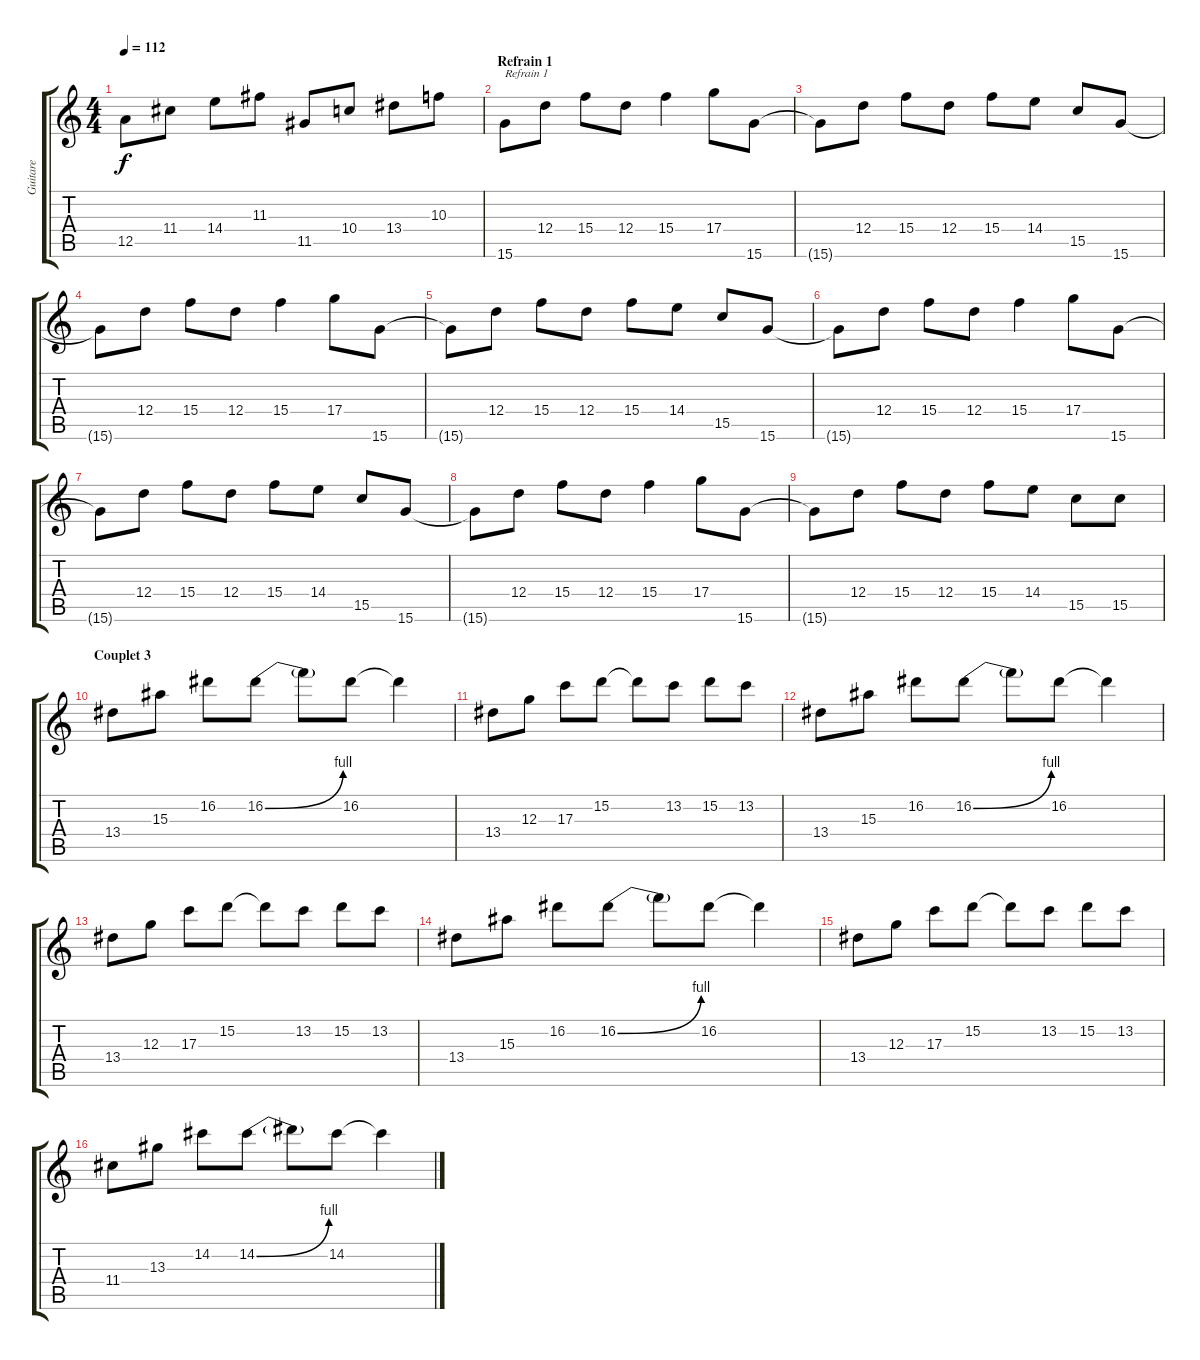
\track ("Guitare" "Guitare") {instrument overdrivenguitar}
\staff {score tabs}
\tuning (E4 B3 G3 D3 A2 E2) {hide}
\ts (4 4)
\tempo 112
\clef g2
\ks c
12.5.8{dy f} 11.4.8 14.4.8 11.3.8 11.5.8 10.4.8 13.4.8 10.3.8 |
\section ("" "Refrain 1")
15.6.8{txt "Refrain 1" volume 15 instrument distortionguitar} 12.4.8 15.4.8 12.4.8 15.4.4 17.4.8 15.6.8 |
15.6{t}.8 12.4.8 15.4.8 12.4.8 15.4.8 14.4.8 15.5.8 15.6.8 |
15.6{t}.8 12.4.8 15.4.8 12.4.8 15.4.4 17.4.8 15.6.8 |
15.6{t}.8 12.4.8 15.4.8 12.4.8 15.4.8 14.4.8 15.5.8 15.6.8 |
15.6{t}.8 12.4.8 15.4.8 12.4.8 15.4.4 17.4.8 15.6.8 |
15.6{t}.8 12.4.8 15.4.8 12.4.8 15.4.8 14.4.8 15.5.8 15.6.8 |
15.6{t}.8 12.4.8 15.4.8 12.4.8 15.4.4 17.4.8 15.6.8 |
15.6{t}.8 12.4.8 15.4.8 12.4.8 15.4.8 14.4.8 15.5.8 15.5.8 |
\section ("" "Couplet 3")
13.4.8 15.3.8 16.2.8 16.2{be (bend 0 0 60 4)}.8 16.2{t}.8 16.2.8 16.2{t}.4 |
13.4.8 12.3.8 17.3.8 15.2.8 15.2{t}.8 13.2.8 15.2.8 13.2.8 |
13.4.8 15.3.8 16.2.8 16.2{be (bend 0 0 60 4)}.8 16.2{t}.8 16.2.8 16.2{t}.4 |
13.4.8 12.3.8 17.3.8 15.2.8 15.2{t}.8 13.2.8 15.2.8 13.2.8 |
13.4.8 15.3.8 16.2.8 16.2{be (bend 0 0 60 4)}.8 16.2{t}.8 16.2.8 16.2{t}.4 |
13.4.8 12.3.8 17.3.8 15.2.8 15.2{t}.8 13.2.8 15.2.8 13.2.8 |
11.4.8 13.3.8 14.2.8 14.2{be (bend 0 0 60 4)}.8 14.2{t}.8 14.2.8 14.2{t}.4
